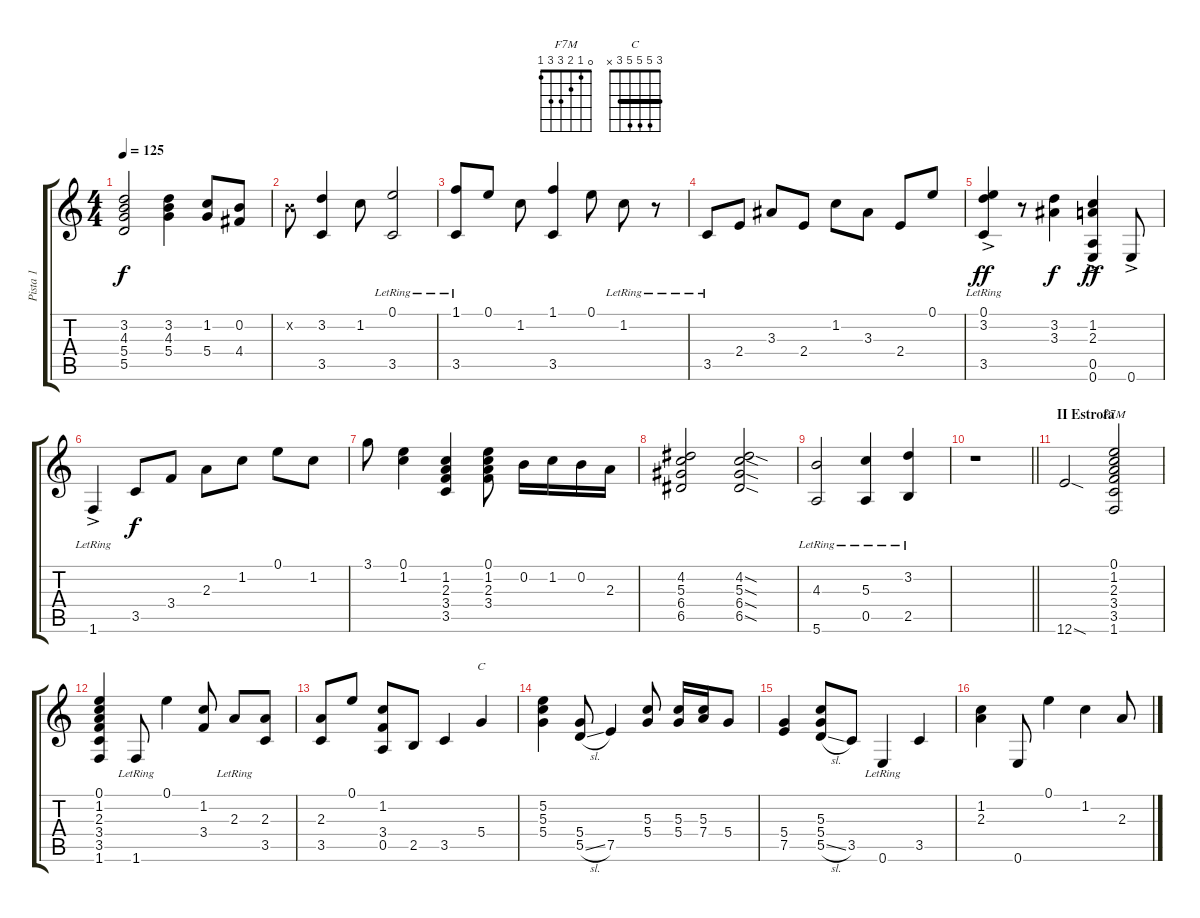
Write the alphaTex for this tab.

\track ("Pista 1" "Pista 1") {instrument acousticguitarnylon}
\staff {score tabs}
\tuning (E4 B3 G3 D3 A2 E2) {hide}
\chord ("F7M" 0 1 2 3 3 1)
\chord ("C" 3 5 5 5 3 x) {barre 3}
\ts (4 4)
\tempo 125
\clef g2
\ks c
(3.2 4.3 5.4 5.5).2{dy f} (3.2 4.3 5.4).4 (1.2 5.4).8 (0.2 4.4).8 |
0.2{x}.8 (3.2 3.5).4 1.2.8 (0.1 3.5{lr}).2 |
(1.1{lr} 3.5).8 0.1.8 1.2.8 (1.1 3.5).4 0.1.8 1.2{lr}.8 r.8 |
3.5{lr}.8 2.4.8 3.3.8 2.4.8 1.2.8 3.3.8 2.4.8 0.1.8 |
(0.1 3.2 3.5{ac lr}).4{dy ff} r.8 (3.2 3.3).4{dy f} (1.2 2.3 0.5 0.6{ac}).4{dy ff} 0.6{ac}.8 |
1.6{ac lr}.4 3.5.8{dy f} 3.4.8 2.3.8 1.2.8 0.1.8 1.2.8 |
3.1.8 (0.1 1.2).4 (1.2 2.3 3.4 3.5).4 (0.1 1.2 2.3 3.4).8 0.2.16 1.2.16 0.2.16 2.3.16 |
(4.2 5.3 6.4 6.5).2 (4.2{sod} 5.3{sod} 6.4{sod} 6.5{sod}).2 |
(4.3{lr} 5.6).2 (5.3 0.5{lr}).4 (3.2{lr} 2.5{lr}).4 |
\barLineRight lightlight
r.1 |
\section ("" "II Estrofa")
12.6{sod}.2 (0.1 1.2 2.3 3.4 3.5 1.6).2{ch "F7M"} |
(0.1 1.2 2.3 3.4 3.5 1.6).4 1.6{lr}.8 0.1.4 (1.2 3.4).8 2.3{lr}.8 (2.3 3.5).8 |
(2.3 3.5).8 0.1.8 (1.2 3.4 0.5).8 2.5.8 3.5.4 5.4.4{ch "C"} |
(5.2 5.3 5.4).4 (5.4 5.5{sl}).8 7.5.4 (5.3 5.4).8 (5.3 5.4).16 (5.3 7.4).16 5.4.8 |
(5.4 7.5).4 (5.3 5.4 5.5{sl}).8 3.5.8 0.6{lr}.4 3.5.4 |
(1.2 2.3).4 0.6.8 0.1.4 1.2.4 2.3.8
